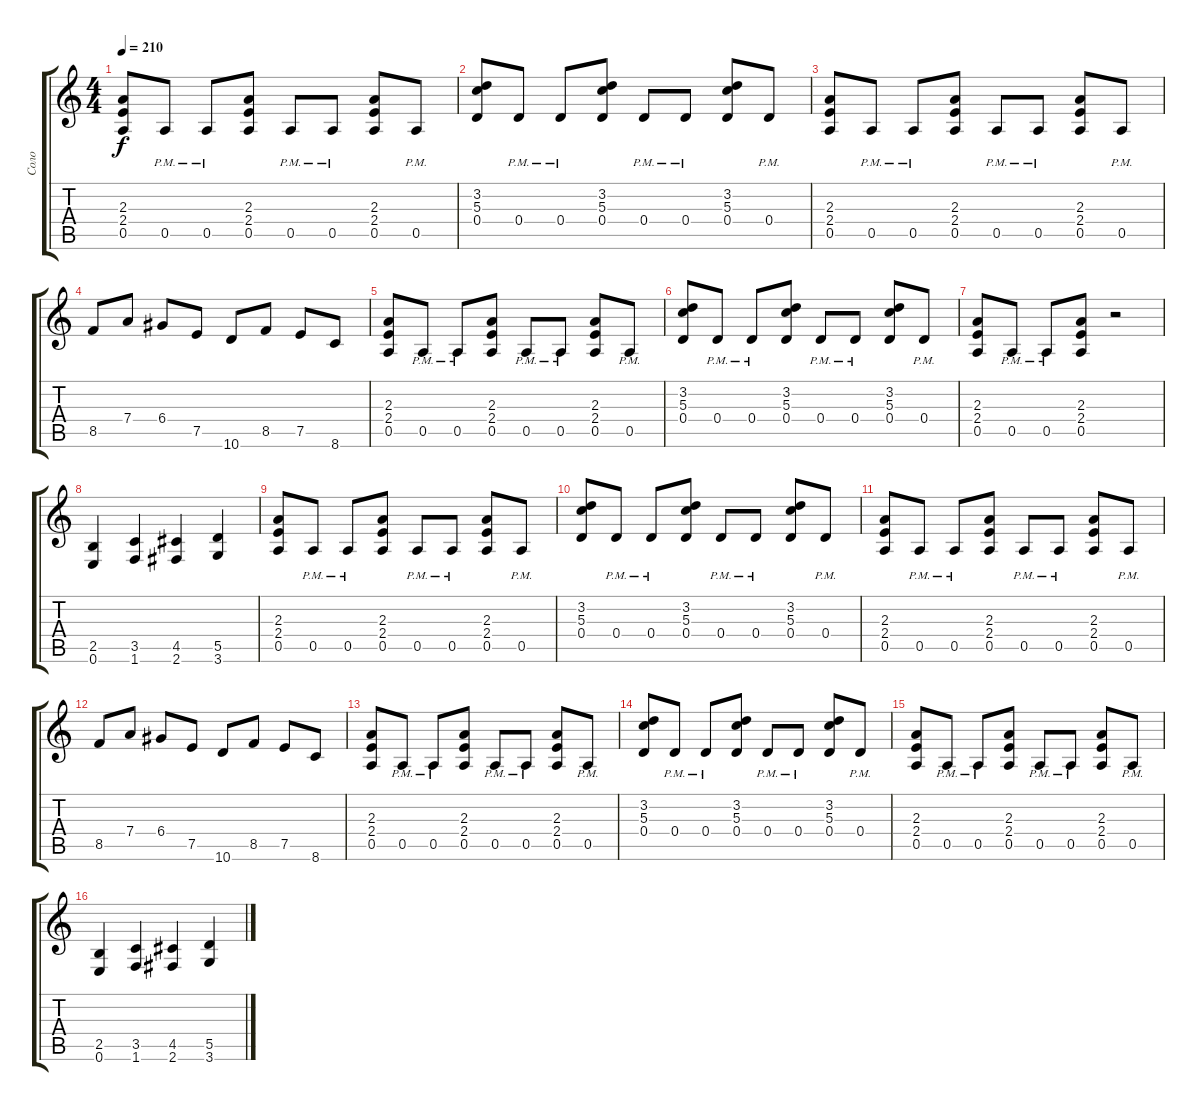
\track ("Соло" "Соло") {instrument distortionguitar}
\staff {score tabs}
\tuning (E4 B3 G3 D3 A2 E2) {hide}
\ts (4 4)
\tempo 210
\clef g2
\ks c
(2.3 2.4 0.5).8{dy f} 0.5{pm}.8 0.5{pm}.8 (2.3 2.4 0.5).8 0.5{pm}.8 0.5{pm}.8 (2.3 2.4 0.5).8 0.5{pm}.8 |
(3.2 5.3 0.4).8 0.4{pm}.8 0.4{pm}.8 (3.2 5.3 0.4).8 0.4{pm}.8 0.4{pm}.8 (3.2 5.3 0.4).8 0.4{pm}.8 |
(2.3 2.4 0.5).8 0.5{pm}.8 0.5{pm}.8 (2.3 2.4 0.5).8 0.5{pm}.8 0.5{pm}.8 (2.3 2.4 0.5).8 0.5{pm}.8 |
8.5.8 7.4.8 6.4.8 7.5.8 10.6.8 8.5.8 7.5.8 8.6.8 |
(2.3 2.4 0.5).8 0.5{pm}.8 0.5{pm}.8 (2.3 2.4 0.5).8 0.5{pm}.8 0.5{pm}.8 (2.3 2.4 0.5).8 0.5{pm}.8 |
(3.2 5.3 0.4).8 0.4{pm}.8 0.4{pm}.8 (3.2 5.3 0.4).8 0.4{pm}.8 0.4{pm}.8 (3.2 5.3 0.4).8 0.4{pm}.8 |
(2.3 2.4 0.5).8 0.5{pm}.8 0.5{pm}.8 (2.3 2.4 0.5).8 r.2 |
(2.5 0.6).4 (3.5 1.6).4 (4.5 2.6).4 (5.5 3.6).4 |
(2.3 2.4 0.5).8 0.5{pm}.8 0.5{pm}.8 (2.3 2.4 0.5).8 0.5{pm}.8 0.5{pm}.8 (2.3 2.4 0.5).8 0.5{pm}.8 |
(3.2 5.3 0.4).8 0.4{pm}.8 0.4{pm}.8 (3.2 5.3 0.4).8 0.4{pm}.8 0.4{pm}.8 (3.2 5.3 0.4).8 0.4{pm}.8 |
(2.3 2.4 0.5).8 0.5{pm}.8 0.5{pm}.8 (2.3 2.4 0.5).8 0.5{pm}.8 0.5{pm}.8 (2.3 2.4 0.5).8 0.5{pm}.8 |
8.5.8 7.4.8 6.4.8 7.5.8 10.6.8 8.5.8 7.5.8 8.6.8 |
(2.3 2.4 0.5).8 0.5{pm}.8 0.5{pm}.8 (2.3 2.4 0.5).8 0.5{pm}.8 0.5{pm}.8 (2.3 2.4 0.5).8 0.5{pm}.8 |
(3.2 5.3 0.4).8 0.4{pm}.8 0.4{pm}.8 (3.2 5.3 0.4).8 0.4{pm}.8 0.4{pm}.8 (3.2 5.3 0.4).8 0.4{pm}.8 |
(2.3 2.4 0.5).8 0.5{pm}.8 0.5{pm}.8 (2.3 2.4 0.5).8 0.5{pm}.8 0.5{pm}.8 (2.3 2.4 0.5).8 0.5{pm}.8 |
(2.5 0.6).4 (3.5 1.6).4 (4.5 2.6).4 (5.5 3.6).4
